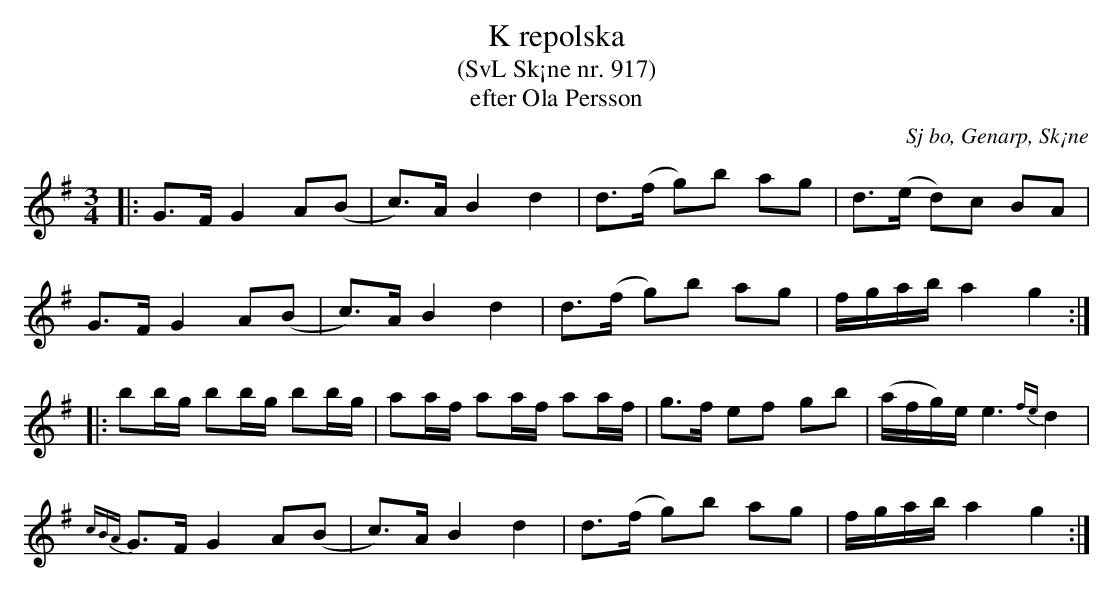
X:1
T:K repolska
T:(SvL Sk¡ne nr. 917)
T:efter Ola Persson
O:Sj bo, Genarp, Sk¡ne
M:3/4
L:1/8
K:G
|: G>F G2 A(B | c)>A B2 d2 | d>(f g)b ag | d>(e d)c BA |
G>F G2 A(B | c)>A B2 d2 | d>(f g)b ag | f/g/a/b/ a2 g2 :|
|: bb/g/ bb/g/ bb/g/ | aa/f/ aa/f/ aa/f/ | g>f ef gb | (a/f/g/)e/ e3 {fe}d2 |
{cBA}G>F G2 A(B | c)>A B2 d2 | d>(f g)b ag | f/g/a/b/ a2 g2 :|
